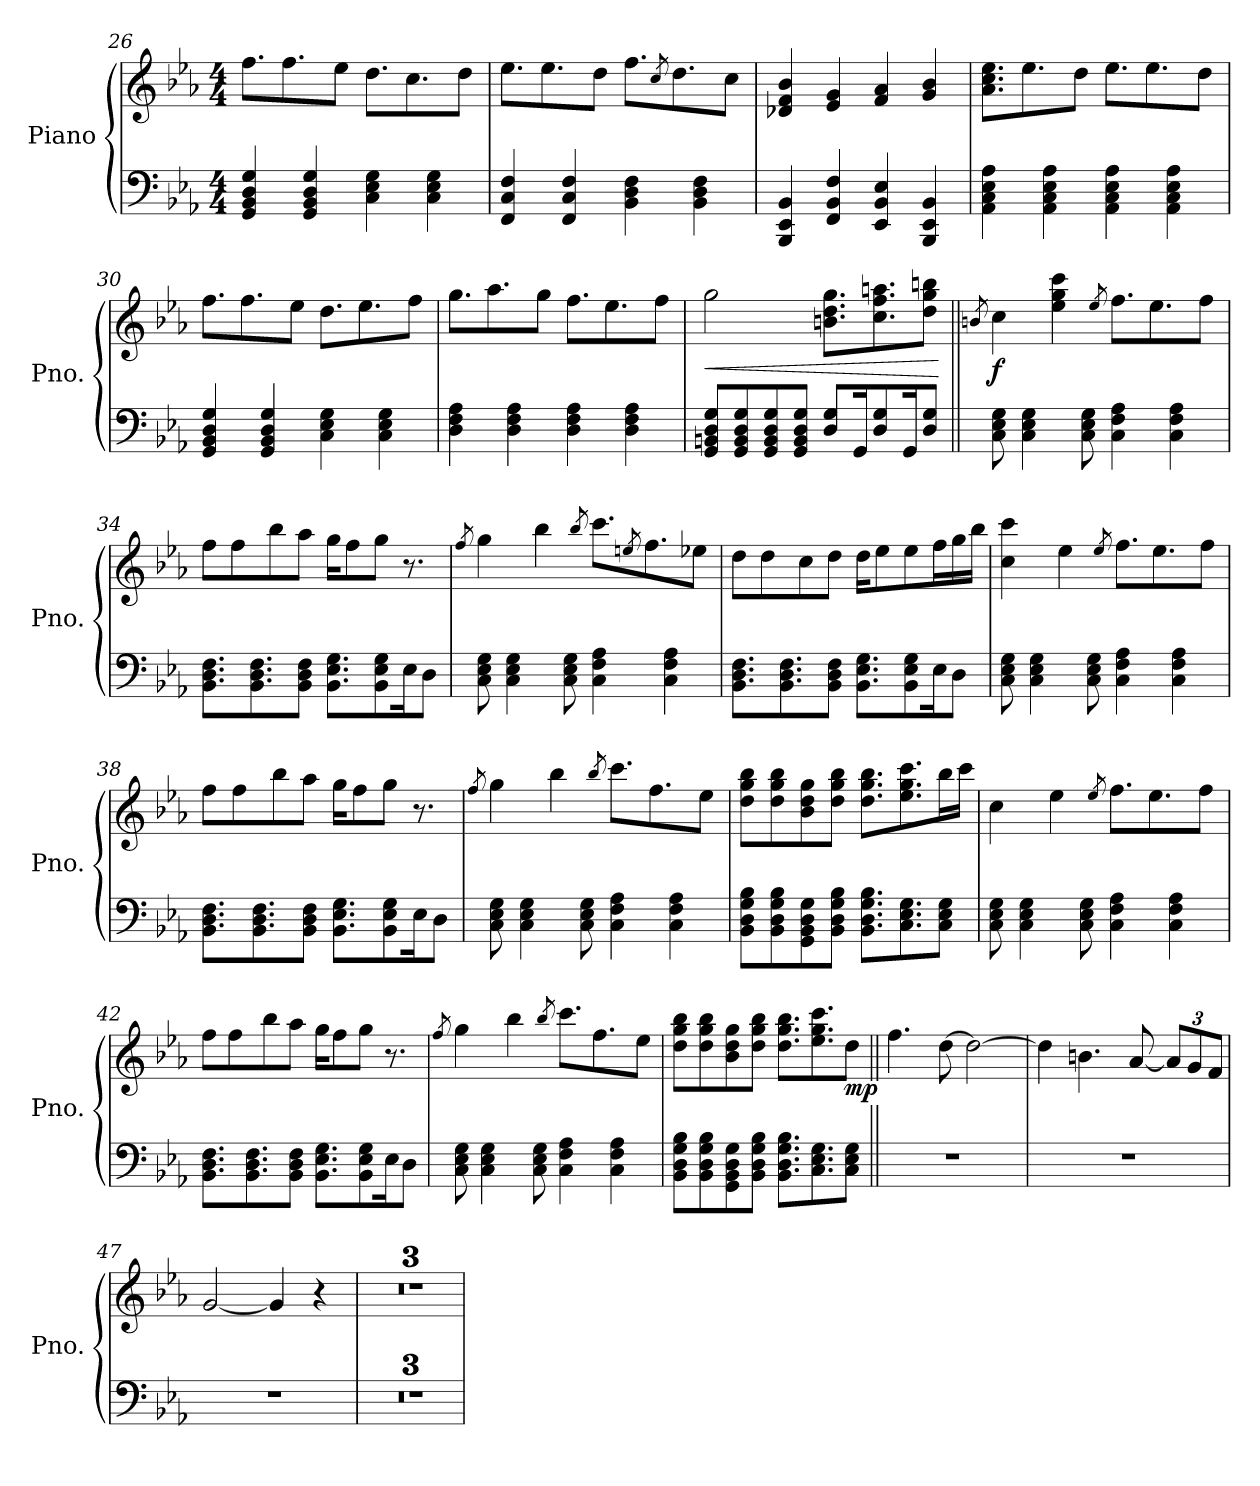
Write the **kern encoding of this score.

**kern	**kern	**dynam
*part1	*part1	*part1
*staff2	*staff1	*staff1/2
*I"Piano	*	*
*I'Pno.	*	*
*clefF4	*clefG2	*
*k[b-e-a-]	*k[b-e-a-]	*
*M4/4	*M4/4	*
=26	=26	=26
4GG/ 4BB-/ 4D/ 4G/	8.ff\L	.
.	8.ff\	.
4GG/ 4BB-/ 4D/ 4G/	.	.
.	8ee-\J	.
4C\ 4E-\ 4G\	8.dd\L	.
.	8.cc\	.
4C\ 4E-\ 4G\	.	.
.	8dd\J	.
=27	=27	=27
4FF/ 4C/ 4F/	8.ee-\L	.
.	8.ee-\	.
4FF/ 4C/ 4F/	.	.
.	8dd\J	.
4BB-\ 4D\ 4F\	8.ff\L	.
.	8qcc/	.
.	8.dd\	.
4BB-\ 4D\ 4F\	.	.
.	8cc\J	.
=28	=28	=28
4BBB-/ 4EE-/ 4BB-/	4d-X/ 4f/ 4b-/	.
4FF/ 4BB-/ 4F/	4e-/ 4g/	.
4EE-/ 4BB-/ 4E-/	4f/ 4a-/	.
4BBB-/ 4EE-/ 4BB-/	4g/ 4b-/	.
!!LO:LB:g=z
=29	=29	=29
4AA-\ 4C\ 4E-\ 4A-\	8.a-\ 8.cc\ 8.ee-\L	.
.	8.ee-\	.
4AA-\ 4C\ 4E-\ 4A-\	.	.
.	8dd\J	.
4AA-\ 4C\ 4E-\ 4A-\	8.ee-\L	.
.	8.ee-\	.
4AA-\ 4C\ 4E-\ 4A-\	.	.
.	8dd\J	.
=30	=30	=30
4GG/ 4BB-/ 4D/ 4G/	8.ff\L	.
.	8.ff\	.
4GG/ 4BB-/ 4D/ 4G/	.	.
.	8ee-\J	.
4C\ 4E-\ 4G\	8.dd\L	.
.	8.ee-\	.
4C\ 4E-\ 4G\	.	.
.	8ff\J	.
=31	=31	=31
4D\ 4F\ 4A-\	8.gg\L	.
.	8.aa-\	.
4D\ 4F\ 4A-\	.	.
.	8gg\J	.
4D\ 4F\ 4A-\	8.ff\L	.
.	8.ee-\	.
4D\ 4F\ 4A-\	.	.
.	8ff\J	.
=32	=32	=32
!	!	!LO:HP:b
8GG/ 8BBn/ 8D/ 8G/L	2gg\	<
8GG/ 8BB/ 8D/ 8G/	.	.
8GG/ 8BB/ 8D/ 8G/	.	.
8GG/ 8BB/ 8D/ 8G/J	.	.
8D/ 8G/L	8.bn\ 8.dd\ 8.gg\L	.
16GG/K	.	.
8D/ 8G/	8.cc\ 8.ff\ 8.aan\	.
16GG/K	.	.
8D/ 8G/J	8dd\ 8gg\ 8bbn\J	.
.	.	[
!!LO:LB:g=z
=33||	=33||	=33||
.	8qbn/	.
!	!	!LO:DY:b
8C\ 8E-\ 8G\	4cc\	f
4C\ 4E-\ 4G\	.	.
.	4ee-\ 4gg!\ 4ccc!\	.
8C\ 8E-\ 8G\	.	.
.	8qee-/	.
4C\ 4F\ 4A-\	8.ff\L	.
.	8.ee-\	.
4C\ 4F\ 4A-\	.	.
.	8ff\J	.
=34	=34	=34
8.BB-\ 8.D\ 8.F\L	8ff\L	.
.	8ff\	.
8.BB-\ 8.D\ 8.F\	.	.
.	8bb-\	.
8BB-\ 8D\ 8F\J	8aa-\J	.
8.BB-\ 8.E-\ 8.G\L	16gg\KL	.
.	8ff\	.
8BB-\ 8E-\ 8G\	8gg\J	.
16E-\K	8.r	.
8D\J	.	.
=35	=35	=35
.	8qff/	.
8C\ 8E-\ 8G\	4gg\	.
4C\ 4E-\ 4G\	.	.
.	4bb-\	.
8C\ 8E-\ 8G\	.	.
.	8qbb-/	.
4C\ 4F\ 4A-\	8.ccc\L	.
.	8qeen/	.
.	8.ff\	.
4C\ 4F\ 4A-\	.	.
.	8ee-X\J	.
=36	=36	=36
8.BB-\ 8.D\ 8.F\L	8dd\L	.
.	8dd\	.
8.BB-\ 8.D\ 8.F\	.	.
.	8cc\	.
8BB-\ 8D\ 8F\J	8dd\J	.
8.BB-\ 8.E-\ 8.G\L	16dd\KL	.
.	8ee-\	.
8BB-\ 8E-\ 8G\	8ee-\	.
16E-\K	16ff\L	.
8D\J	16gg\	.
.	16bb-\JJ	.
!!LO:LB:g=z
=37	=37	=37
8C\ 8E-\ 8G\	4cc\ 4ccc\	.
4C\ 4E-\ 4G\	.	.
.	4ee-\	.
8C\ 8E-\ 8G\	.	.
.	8qee-/	.
4C\ 4F\ 4A-\	8.ff\L	.
.	8.ee-\	.
4C\ 4F\ 4A-\	.	.
.	8ff\J	.
=38	=38	=38
8.BB-\ 8.D\ 8.F\L	8ff\L	.
.	8ff\	.
8.BB-\ 8.D\ 8.F\	.	.
.	8bb-\	.
8BB-\ 8D\ 8F\J	8aa-\J	.
8.BB-\ 8.E-\ 8.G\L	16gg\KL	.
.	8ff\	.
8BB-\ 8E-\ 8G\	8gg\J	.
16E-\K	8.r	.
8D\J	.	.
=39	=39	=39
.	8qff/	.
8C\ 8E-\ 8G\	4gg\	.
4C\ 4E-\ 4G\	.	.
.	4bb-\	.
8C\ 8E-\ 8G\	.	.
.	8qbb-/	.
4C\ 4F\ 4A-\	8.ccc\L	.
.	8.ff\	.
4C\ 4F\ 4A-\	.	.
.	8ee-\J	.
=40	=40	=40
8BB-\ 8D\ 8G\ 8B-\L	8dd\ 8gg\ 8bb-\L	.
8BB-\ 8D\ 8G\ 8B-\	8dd\ 8gg\ 8bb-\	.
8GG\ 8BB-\ 8D\ 8G\	8b-\ 8dd\ 8gg\	.
8BB-\ 8D\ 8G\ 8B-\J	8dd\ 8gg\ 8bb-\J	.
8.BB-\ 8.D\ 8.G\ 8.B-\L	8.dd\ 8.gg\ 8.bb-\L	.
8.C\ 8.E-\ 8.G\	8.ee-\ 8.gg\ 8.ccc\	.
8C\ 8E-\ 8G\J	16bb-\L	.
.	16ccc\JJ	.
!!LO:LB:g=z
=41	=41	=41
8C\ 8E-\ 8G\	4cc\	.
4C\ 4E-\ 4G\	.	.
.	4ee-\	.
8C\ 8E-\ 8G\	.	.
.	8qee-/	.
4C\ 4F\ 4A-\	8.ff\L	.
.	8.ee-\	.
4C\ 4F\ 4A-\	.	.
.	8ff\J	.
=42	=42	=42
8.BB-\ 8.D\ 8.F\L	8ff\L	.
.	8ff\	.
8.BB-\ 8.D\ 8.F\	.	.
.	8bb-\	.
8BB-\ 8D\ 8F\J	8aa-\J	.
8.BB-\ 8.E-\ 8.G\L	16gg\KL	.
.	8ff\	.
8BB-\ 8E-\ 8G\	8gg\J	.
16E-\K	8.r	.
8D\J	.	.
=43	=43	=43
.	8qff/	.
8C\ 8E-\ 8G\	4gg\	.
4C\ 4E-\ 4G\	.	.
.	4bb-\	.
8C\ 8E-\ 8G\	.	.
.	8qbb-/	.
4C\ 4F\ 4A-\	8.ccc\L	.
.	8.ff\	.
4C\ 4F\ 4A-\	.	.
.	8ee-\J	.
=44	=44	=44
8BB-\ 8D\ 8G\ 8B-\L	8dd\ 8gg\ 8bb-\L	.
8BB-\ 8D\ 8G\ 8B-\	8dd\ 8gg\ 8bb-\	.
8GG\ 8BB-\ 8D\ 8G\	8b-\ 8dd\ 8gg\	.
8BB-\ 8D\ 8G\ 8B-\J	8dd\ 8gg\ 8bb-\J	.
8.BB-\ 8.D\ 8.G\ 8.B-\L	8.dd\ 8.gg\ 8.bb-\L	.
8.C\ 8.E-\ 8.G\	8.ee-\ 8.gg\ 8.ccc\	.
!	!	!LO:DY:b
8C\ 8E-\ 8G\J	8dd\J	mp
!!LO:LB:g=z
=45||	=45||	=45||
1r	4.ff\	.
.	[8dd\	.
.	2dd\_	.
=46	=46	=46
1r	4dd\]	.
.	4.bn\	.
.	[8a-/	.
*	*Xbrackettup	*
.	12a-/L]	.
.	12g/	.
.	12f/J	.
=47	=47	=47
1r	[2g/	.
.	4g/]	.
.	4r	.
=48	=48	=48
1r	1r	.
=49	=49	=49
1r	1r	.
=50	=50	=50
1r	1r	.
=	=	=
*-	*-	*-
